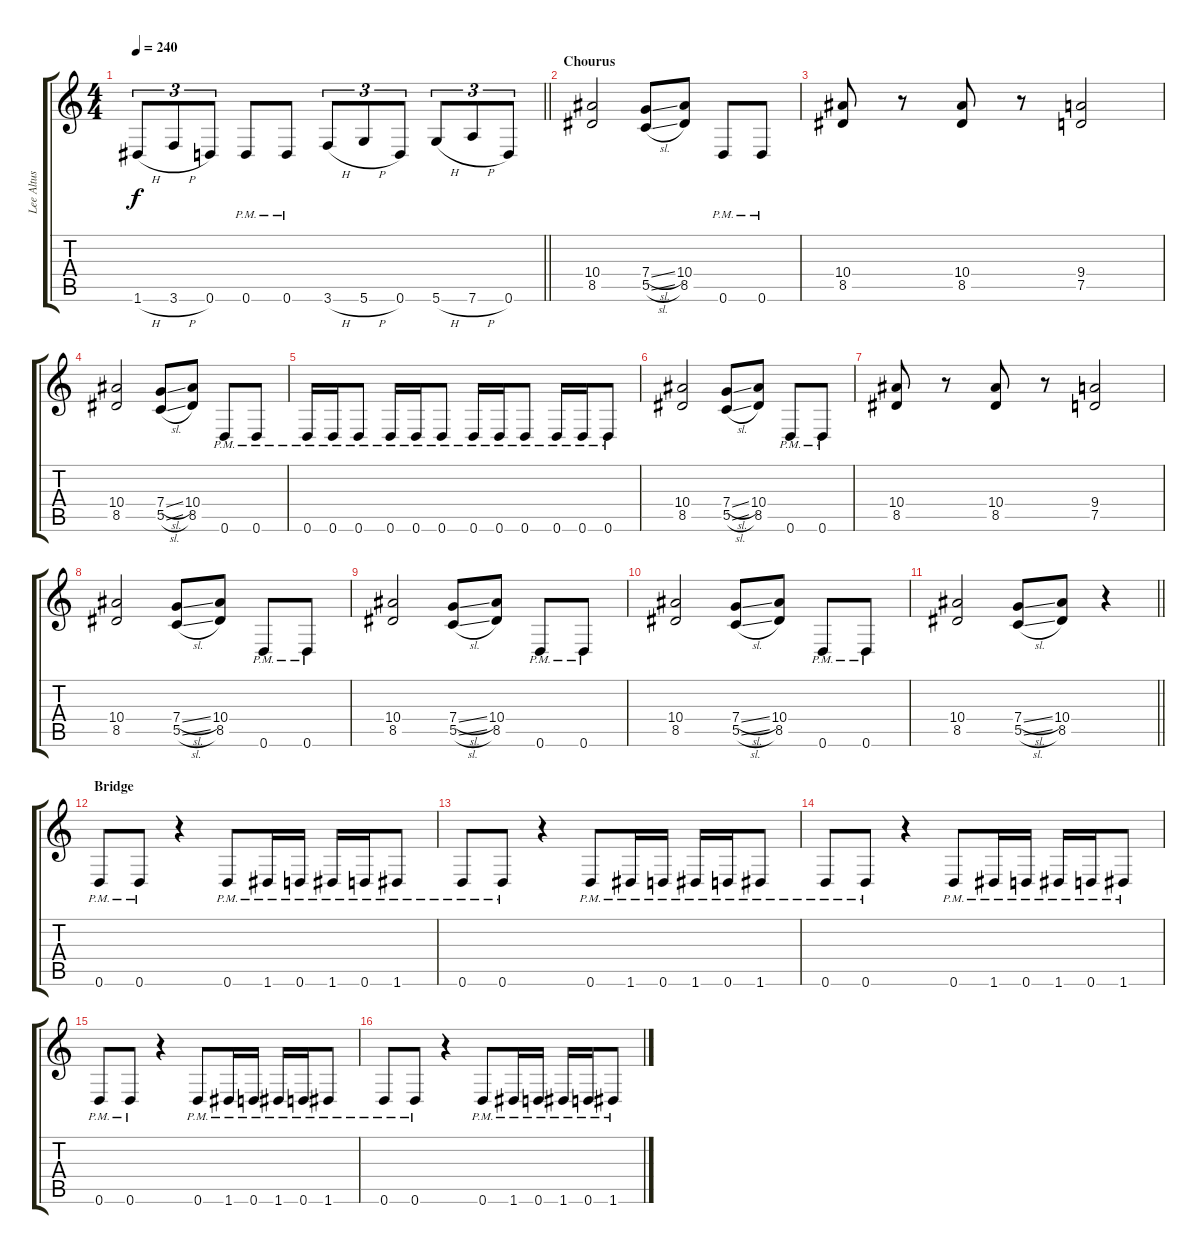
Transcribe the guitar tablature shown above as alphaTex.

\track ("Lee Altus" "Lee Altus") {instrument acousticguitarsteel}
\staff {score tabs}
\tuning (D4 A3 F3 C3 G2 D2) {hide}
\ts (4 4)
\tempo 240
\clef g2
\barLineRight lightlight
\ks c
1.6{h}.8{tu (3 2) dy f} 3.6{h}.8{tu (3 2)} 0.6.8{tu (3 2)} 0.6{pm}.8 0.6{pm}.8 3.6{h}.8{tu (3 2)} 5.6{h}.8{tu (3 2)} 0.6.8{tu (3 2)} 5.6{h}.8{tu (3 2)} 7.6{h}.8{tu (3 2)} 0.6.8{tu (3 2)} |
\section ("" "Chourus")
(10.4 8.5).2 (7.4{sl} 5.5{sl}).8 (10.4 8.5).8 0.6{pm}.8 0.6{pm}.8 |
(10.4 8.5).8 r.8 (10.4 8.5).8 r.8 (9.4 7.5).2 |
(10.4 8.5).2 (7.4{sl} 5.5{sl}).8 (10.4 8.5).8 0.6{pm}.8 0.6{pm}.8 |
0.6{pm}.16 0.6{pm}.16 0.6{pm}.8 0.6{pm}.16 0.6{pm}.16 0.6{pm}.8 0.6{pm}.16 0.6{pm}.16 0.6{pm}.8 0.6{pm}.16 0.6{pm}.16 0.6{pm}.8 |
(10.4 8.5).2 (7.4{sl} 5.5{sl}).8 (10.4 8.5).8 0.6{pm}.8 0.6{pm}.8 |
(10.4 8.5).8 r.8 (10.4 8.5).8 r.8 (9.4 7.5).2 |
(10.4 8.5).2 (7.4{sl} 5.5{sl}).8 (10.4 8.5).8 0.6{pm}.8 0.6{pm}.8 |
(10.4 8.5).2 (7.4{sl} 5.5{sl}).8 (10.4 8.5).8 0.6{pm}.8 0.6{pm}.8 |
(10.4 8.5).2 (7.4{sl} 5.5{sl}).8 (10.4 8.5).8 0.6{pm}.8 0.6{pm}.8 |
\barLineRight lightlight
(10.4 8.5).2 (7.4{sl} 5.5{sl}).8 (10.4 8.5).8 r.4 |
\section ("" "Bridge")
0.6{pm}.8 0.6{pm}.8 r.4 0.6{pm}.8 1.6{pm}.16 0.6{pm}.16 1.6{pm}.16 0.6{pm}.16 1.6{pm}.8 |
0.6{pm}.8 0.6{pm}.8 r.4 0.6{pm}.8 1.6{pm}.16 0.6{pm}.16 1.6{pm}.16 0.6{pm}.16 1.6{pm}.8 |
0.6{pm}.8 0.6{pm}.8 r.4 0.6{pm}.8 1.6{pm}.16 0.6{pm}.16 1.6{pm}.16 0.6{pm}.16 1.6{pm}.8 |
0.6{pm}.8 0.6{pm}.8 r.4 0.6{pm}.8 1.6{pm}.16 0.6{pm}.16 1.6{pm}.16 0.6{pm}.16 1.6{pm}.8 |
0.6{pm}.8 0.6{pm}.8 r.4 0.6{pm}.8 1.6{pm}.16 0.6{pm}.16 1.6{pm}.16 0.6{pm}.16 1.6{pm}.8
